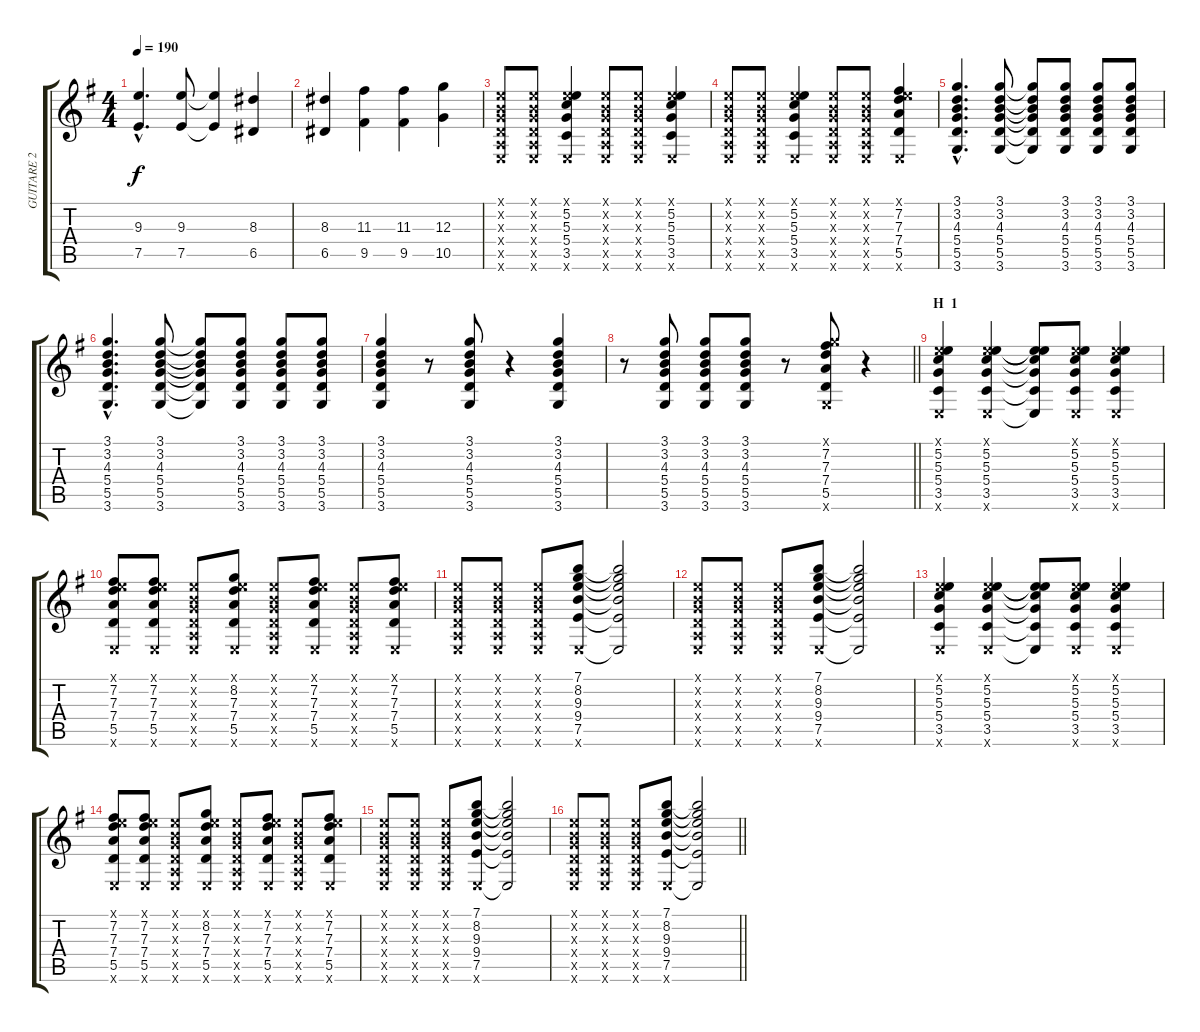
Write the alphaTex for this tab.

\track ("GUITARE 2" "GUITARE 2") {instrument distortionguitar}
\staff {score tabs}
\tuning (E4 B3 G3 D3 A2 E2) {hide}
\ts (4 4)
\tempo 190
\clef g2
\ks g
(9.3{hac} 7.5{hac}).4{d dy f} (9.3 7.5).8 (9.3{t} 7.5{t}).4 (8.3 6.5).4 |
(8.3 6.5).4 (11.3 9.5).4 (11.3 9.5).4 (12.3 10.5).4 |
(0.1{x} 0.2{x} 0.3{x} 0.4{x} 0.5{x} 0.6{x}).8 (0.1{x} 0.2{x} 0.3{x} 0.4{x} 0.5{x} 0.6{x}).8 (0.1{x} 5.2 5.3 5.4 3.5 0.6{x}).4 (0.1{x} 0.2{x} 0.3{x} 0.4{x} 0.5{x} 0.6{x}).8 (0.1{x} 0.2{x} 0.3{x} 0.4{x} 0.5{x} 0.6{x}).8 (0.1{x} 5.2 5.3 5.4 3.5 0.6{x}).4 |
(0.1{x} 0.2{x} 0.3{x} 0.4{x} 0.5{x} 0.6{x}).8 (0.1{x} 0.2{x} 0.3{x} 0.4{x} 0.5{x} 0.6{x}).8 (0.1{x} 5.2 5.3 5.4 3.5 0.6{x}).4 (0.1{x} 0.2{x} 0.3{x} 0.4{x} 0.5{x} 0.6{x}).8 (0.1{x} 0.2{x} 0.3{x} 0.4{x} 0.5{x} 0.6{x}).8 (0.1{x} 7.2 7.3 7.4 5.5 0.6{x}).4 |
(3.1{hac} 3.2{hac} 4.3{hac} 5.4{hac} 5.5{hac} 3.6{hac}).4{d} (3.1 3.2 4.3 5.4 5.5 3.6).8 (3.1{t} 3.2{t} 4.3{t} 5.4{t} 5.5{t} 3.6{t}).8 (3.1 3.2 4.3 5.4 5.5 3.6).8 (3.1 3.2 4.3 5.4 5.5 3.6).8 (3.1 3.2 4.3 5.4 5.5 3.6).8 |
(3.1{hac} 3.2{hac} 4.3{hac} 5.4{hac} 5.5{hac} 3.6{hac}).4{d} (3.1 3.2 4.3 5.4 5.5 3.6).8 (3.1{t} 3.2{t} 4.3{t} 5.4{t} 5.5{t} 3.6{t}).8 (3.1 3.2 4.3 5.4 5.5 3.6).8 (3.1 3.2 4.3 5.4 5.5 3.6).8 (3.1 3.2 4.3 5.4 5.5 3.6).8 |
(3.1 3.2 4.3 5.4 5.5 3.6).4 r.8 (3.1 3.2 4.3 5.4 5.5 3.6).8 r.4 (3.1 3.2 4.3 5.4 5.5 3.6).4 |
\barLineRight lightlight
r.8 (3.1 3.2 4.3 5.4 5.5 3.6).8 (3.1 3.2 4.3 5.4 5.5 3.6).8 (3.1 3.2 4.3 5.4 5.5 3.6).8 r.8 (3.1{x} 7.2 7.3 7.4 5.5 3.6{x}).8 r.4{volume 8 balance 8 instrument distortionguitar} |
\section ("" "H  1")
(0.1{x} 5.2 5.3 5.4 3.5 0.6{x}).4 (0.1{x} 5.2 5.3 5.4 3.5 0.6{x}).4 (0.1{t} 5.2{t} 5.3{t} 5.4{t} 3.5{t} 0.6{t}).8 (0.1{x} 5.2 5.3 5.4 3.5 0.6{x}).8 (0.1{x} 5.2 5.3 5.4 3.5 0.6{x}).4 |
(0.1{x} 7.2 7.3 7.4 5.5 0.6{x}).8 (0.1{x} 7.2 7.3 7.4 5.5 0.6{x}).8 (0.1{x} 0.2{x} 0.3{x} 0.4{x} 0.5{x} 0.6{x}).8 (0.1{x} 8.2 7.3 7.4 5.5 0.6{x}).8 (0.1{x} 0.2{x} 0.3{x} 0.4{x} 0.5{x} 0.6{x}).8 (0.1{x} 7.2 7.3 7.4 5.5 0.6{x}).8 (0.1{x} 0.2{x} 0.3{x} 0.4{x} 0.5{x} 0.6{x}).8 (0.1{x} 7.2 7.3 7.4 5.5 0.6{x}).8 |
(0.1{x} 0.2{x} 0.3{x} 0.4{x} 0.5{x} 0.6{x}).8 (0.1{x} 0.2{x} 0.3{x} 0.4{x} 0.5{x} 0.6{x}).8 (0.1{x} 0.2{x} 0.3{x} 0.4{x} 0.5{x} 0.6{x}).8 (7.1 8.2 9.3 9.4 7.5 0.6{x}).8 (7.1{t} 8.2{t} 9.3{t} 9.4{t} 7.5{t} 0.6{t}).2 |
(0.1{x} 0.2{x} 0.3{x} 0.4{x} 0.5{x} 0.6{x}).8 (0.1{x} 0.2{x} 0.3{x} 0.4{x} 0.5{x} 0.6{x}).8 (0.1{x} 0.2{x} 0.3{x} 0.4{x} 0.5{x} 0.6{x}).8 (7.1 8.2 9.3 9.4 7.5 0.6{x}).8 (7.1{t} 8.2{t} 9.3{t} 9.4{t} 7.5{t} 0.6{t}).2 |
(0.1{x} 5.2 5.3 5.4 3.5 0.6{x}).4 (0.1{x} 5.2 5.3 5.4 3.5 0.6{x}).4 (0.1{t} 5.2{t} 5.3{t} 5.4{t} 3.5{t} 0.6{t}).8 (0.1{x} 5.2 5.3 5.4 3.5 0.6{x}).8 (0.1{x} 5.2 5.3 5.4 3.5 0.6{x}).4 |
(0.1{x} 7.2 7.3 7.4 5.5 0.6{x}).8 (0.1{x} 7.2 7.3 7.4 5.5 0.6{x}).8 (0.1{x} 0.2{x} 0.3{x} 0.4{x} 0.5{x} 0.6{x}).8 (0.1{x} 8.2 7.3 7.4 5.5 0.6{x}).8 (0.1{x} 0.2{x} 0.3{x} 0.4{x} 0.5{x} 0.6{x}).8 (0.1{x} 7.2 7.3 7.4 5.5 0.6{x}).8 (0.1{x} 0.2{x} 0.3{x} 0.4{x} 0.5{x} 0.6{x}).8 (0.1{x} 7.2 7.3 7.4 5.5 0.6{x}).8 |
(0.1{x} 0.2{x} 0.3{x} 0.4{x} 0.5{x} 0.6{x}).8 (0.1{x} 0.2{x} 0.3{x} 0.4{x} 0.5{x} 0.6{x}).8 (0.1{x} 0.2{x} 0.3{x} 0.4{x} 0.5{x} 0.6{x}).8 (7.1 8.2 9.3 9.4 7.5 0.6{x}).8 (7.1{t} 8.2{t} 9.3{t} 9.4{t} 7.5{t} 0.6{t}).2 |
\barLineRight lightlight
(0.1{x} 0.2{x} 0.3{x} 0.4{x} 0.5{x} 0.6{x}).8 (0.1{x} 0.2{x} 0.3{x} 0.4{x} 0.5{x} 0.6{x}).8 (0.1{x} 0.2{x} 0.3{x} 0.4{x} 0.5{x} 0.6{x}).8 (7.1 8.2 9.3 9.4 7.5 0.6{x}).8 (7.1{t} 8.2{t} 9.3{t} 9.4{t} 7.5{t} 0.6{t}).2
